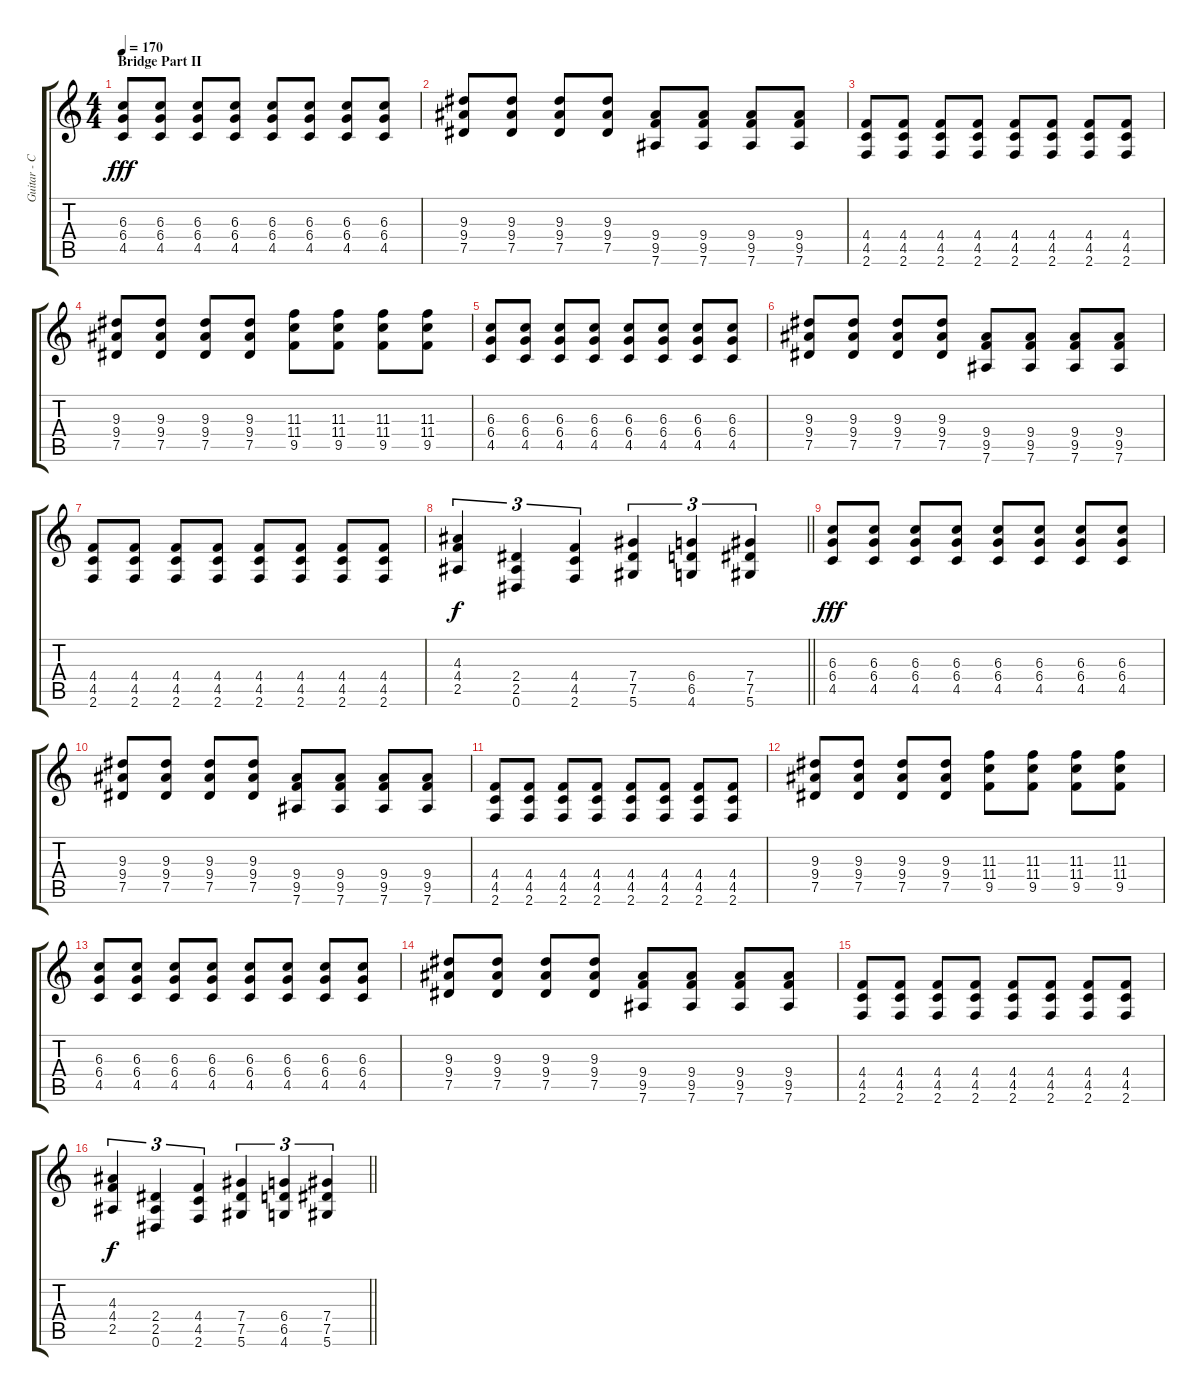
\track ("Guitar - Chris" "Guitar - C") {instrument distortionguitar}
\staff {score tabs}
\tuning (Eb4 Bb3 Gb3 Db3 Ab2 Eb2) {hide}
\ts (4 4)
\section ("" "Bridge Part II")
\tempo 170
\clef g2
\ks c
(6.3 6.4 4.5).8{dy fff} (6.3 6.4 4.5).8 (6.3 6.4 4.5).8 (6.3 6.4 4.5).8 (6.3 6.4 4.5).8 (6.3 6.4 4.5).8 (6.3 6.4 4.5).8 (6.3 6.4 4.5).8 |
(9.3 9.4 7.5).8 (9.3 9.4 7.5).8 (9.3 9.4 7.5).8 (9.3 9.4 7.5).8 (9.4 9.5 7.6).8 (9.4 9.5 7.6).8 (9.4 9.5 7.6).8 (9.4 9.5 7.6).8 |
(4.4 4.5 2.6).8 (4.4 4.5 2.6).8 (4.4 4.5 2.6).8 (4.4 4.5 2.6).8 (4.4 4.5 2.6).8 (4.4 4.5 2.6).8 (4.4 4.5 2.6).8 (4.4 4.5 2.6).8 |
(9.3 9.4 7.5).8 (9.3 9.4 7.5).8 (9.3 9.4 7.5).8 (9.3 9.4 7.5).8 (11.3 11.4 9.5).8 (11.3 11.4 9.5).8 (11.3 11.4 9.5).8 (11.3 11.4 9.5).8 |
(6.3 6.4 4.5).8 (6.3 6.4 4.5).8 (6.3 6.4 4.5).8 (6.3 6.4 4.5).8 (6.3 6.4 4.5).8 (6.3 6.4 4.5).8 (6.3 6.4 4.5).8 (6.3 6.4 4.5).8 |
(9.3 9.4 7.5).8 (9.3 9.4 7.5).8 (9.3 9.4 7.5).8 (9.3 9.4 7.5).8 (9.4 9.5 7.6).8 (9.4 9.5 7.6).8 (9.4 9.5 7.6).8 (9.4 9.5 7.6).8 |
(4.4 4.5 2.6).8 (4.4 4.5 2.6).8 (4.4 4.5 2.6).8 (4.4 4.5 2.6).8 (4.4 4.5 2.6).8 (4.4 4.5 2.6).8 (4.4 4.5 2.6).8 (4.4 4.5 2.6).8 |
\barLineRight lightlight
(4.3 4.4 2.5).4{tu (3 2) dy f balance 8} (2.4 2.5 0.6).4{tu (3 2)} (4.4 4.5 2.6).4{tu (3 2)} (7.4 7.5 5.6).4{tu (3 2)} (6.4 6.5 4.6).4{tu (3 2)} (7.4 7.5 5.6).4{tu (3 2)} |
(6.3 6.4 4.5).8{dy fff} (6.3 6.4 4.5).8 (6.3 6.4 4.5).8 (6.3 6.4 4.5).8 (6.3 6.4 4.5).8 (6.3 6.4 4.5).8 (6.3 6.4 4.5).8 (6.3 6.4 4.5).8 |
(9.3 9.4 7.5).8 (9.3 9.4 7.5).8 (9.3 9.4 7.5).8 (9.3 9.4 7.5).8 (9.4 9.5 7.6).8 (9.4 9.5 7.6).8 (9.4 9.5 7.6).8 (9.4 9.5 7.6).8 |
(4.4 4.5 2.6).8 (4.4 4.5 2.6).8 (4.4 4.5 2.6).8 (4.4 4.5 2.6).8 (4.4 4.5 2.6).8 (4.4 4.5 2.6).8 (4.4 4.5 2.6).8 (4.4 4.5 2.6).8 |
(9.3 9.4 7.5).8 (9.3 9.4 7.5).8 (9.3 9.4 7.5).8 (9.3 9.4 7.5).8 (11.3 11.4 9.5).8 (11.3 11.4 9.5).8 (11.3 11.4 9.5).8 (11.3 11.4 9.5).8 |
(6.3 6.4 4.5).8 (6.3 6.4 4.5).8 (6.3 6.4 4.5).8 (6.3 6.4 4.5).8 (6.3 6.4 4.5).8 (6.3 6.4 4.5).8 (6.3 6.4 4.5).8 (6.3 6.4 4.5).8 |
(9.3 9.4 7.5).8 (9.3 9.4 7.5).8 (9.3 9.4 7.5).8 (9.3 9.4 7.5).8 (9.4 9.5 7.6).8 (9.4 9.5 7.6).8 (9.4 9.5 7.6).8 (9.4 9.5 7.6).8 |
(4.4 4.5 2.6).8 (4.4 4.5 2.6).8 (4.4 4.5 2.6).8 (4.4 4.5 2.6).8 (4.4 4.5 2.6).8 (4.4 4.5 2.6).8 (4.4 4.5 2.6).8 (4.4 4.5 2.6).8 |
\barLineRight lightlight
(4.3 4.4 2.5).4{tu (3 2) dy f} (2.4 2.5 0.6).4{tu (3 2)} (4.4 4.5 2.6).4{tu (3 2)} (7.4 7.5 5.6).4{tu (3 2)} (6.4 6.5 4.6).4{tu (3 2)} (7.4 7.5 5.6).4{tu (3 2)}
